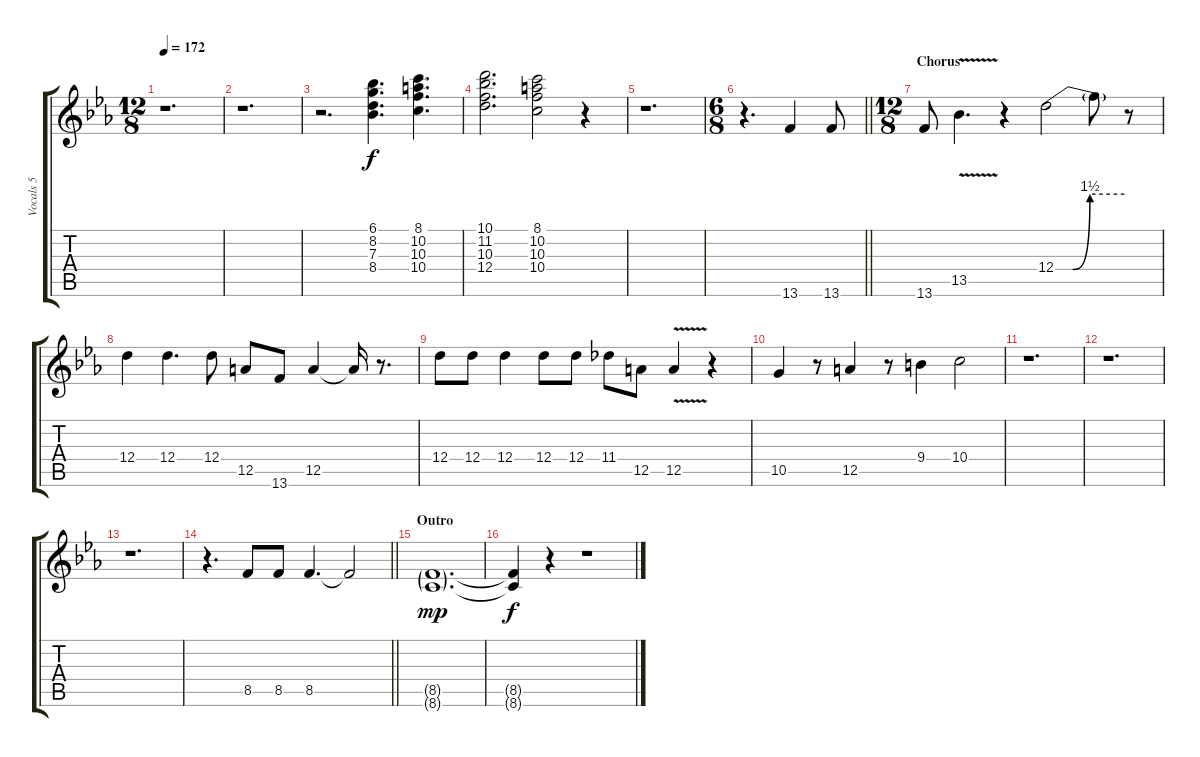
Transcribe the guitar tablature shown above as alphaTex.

\track ("Vocals 5" "Vocals 5") {instrument electricguitarjazz}
\staff {score tabs}
\tuning (E4 B3 G3 D3 A2 E2) {hide}
\ts (12 8)
\tempo 172
\clef g2
\ks cminor
r.1{d dy f} |
r.1{d} |
r.2{d} (6.1 8.2 7.3 8.4).4{d} (8.1 10.2 10.3 10.4).4{d} |
(10.1 11.2 10.3 12.4).2{d} (8.1 10.2 10.3 10.4).2 r.4 |
r.1{d} |
\ts (6 8)
\barLineRight lightlight
r.4{d} 13.6.4 13.6.8 |
\ts (12 8)
\section ("" "Chorus")
13.6.8 13.5{v}.4{d} r.4 12.4{be (custom 0 0 15 0 30 6 60 6)}.2 12.4{t}.8 r.8 |
12.4.4 12.4.4{d} 12.4.8 12.5.8 13.6.8 12.5.4 12.5{t}.16 r.8{d} |
12.4.8 12.4.8 12.4.4 12.4.8 12.4.8 11.4.8 12.5.8 12.5{v}.4 r.4 |
10.5.4 r.8 12.5.4 r.8 9.4.4 10.4.2 |
r.1{d} |
r.1{d} |
r.1{d} |
\barLineRight lightlight
r.4{d} 8.5.8 8.5.8 8.5.4{d} 8.5{t}.2 |
\section ("" "Outro")
(8.5{g} 8.6{g}).1{d dy mp} |
(8.5{t} 8.6{t}).4{dy f} r.4 r.1
